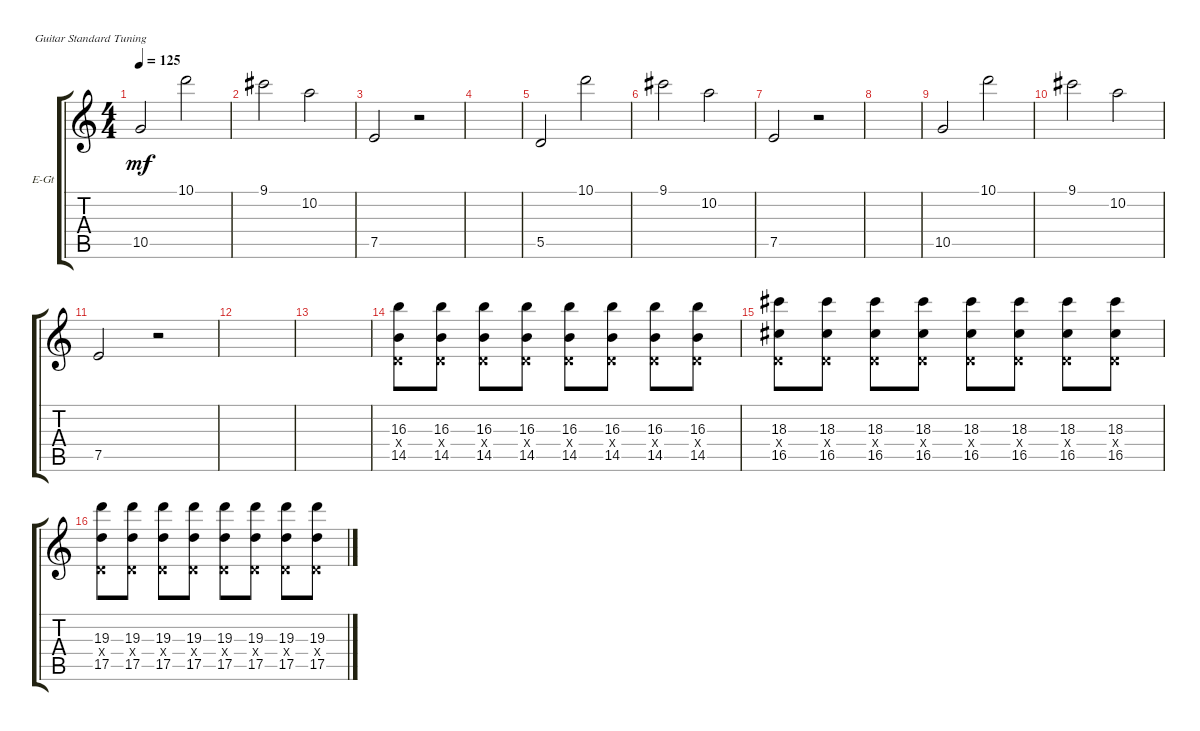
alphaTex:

\defaultSystemsLayout 4
\bracketExtendMode groupsimilarinstruments
\firstSystemTrackNameOrientation horizontal
\otherSystemsTrackNameOrientation horizontal
\track ("Electric Guitar" "E-Gt") {instrument overdrivenguitar}
\staff {score tabs}
\tuning (E4 B3 G3 D3 A2 E2)
\ts (4 4)
\tempo 125
\clef g2
\ks c
10.5.2{dy mf} 10.1.2 |
9.1.2 10.2.2 |
7.5.2 r.2 |
|
5.5.2 10.1.2 |
9.1.2 10.2.2 |
7.5.2 r.2 |
|
10.5.2 10.1.2 |
9.1.2 10.2.2 |
7.5.2 r.2 |
|
|
(14.5 0.4{x} 16.3).8 (14.5 0.4{x} 16.3).8 (14.5 0.4{x} 16.3).8 (14.5 0.4{x} 16.3).8 (14.5 0.4{x} 16.3).8 (14.5 0.4{x} 16.3).8 (14.5 0.4{x} 16.3).8 (14.5 0.4{x} 16.3).8 |
(16.5 0.4{x} 18.3).8 (16.5 0.4{x} 18.3).8 (16.5 0.4{x} 18.3).8 (16.5 0.4{x} 18.3).8 (16.5 0.4{x} 18.3).8 (16.5 0.4{x} 18.3).8 (16.5 0.4{x} 18.3).8 (16.5 0.4{x} 18.3).8 |
(17.5 0.4{x} 19.3).8 (17.5 0.4{x} 19.3).8 (17.5 0.4{x} 19.3).8 (17.5 0.4{x} 19.3).8 (17.5 0.4{x} 19.3).8 (17.5 0.4{x} 19.3).8 (17.5 0.4{x} 19.3).8 (17.5 0.4{x} 19.3).8
